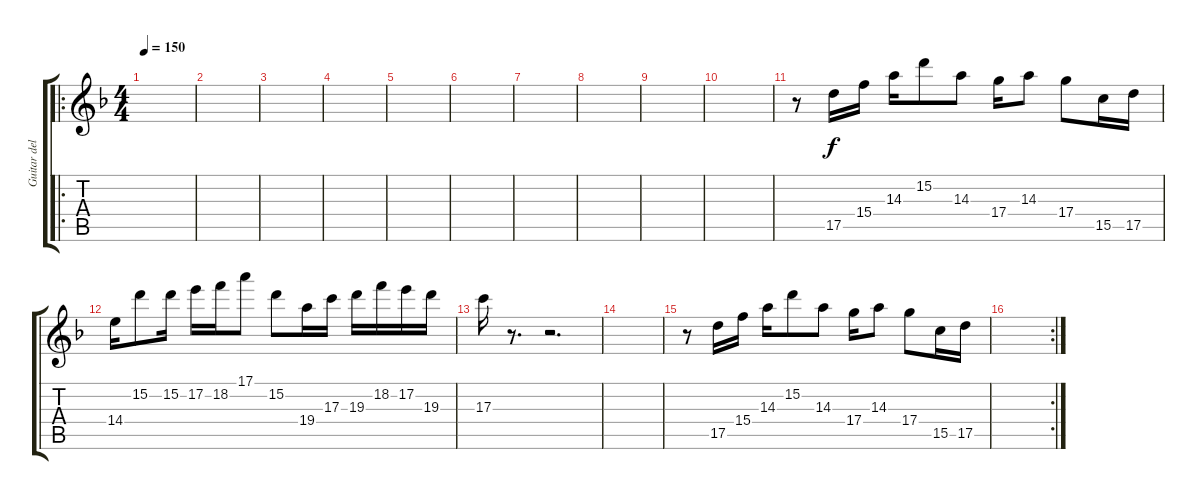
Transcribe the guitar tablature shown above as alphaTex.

\track ("Guitar delay" "Guitar del") {instrument overdrivenguitar}
\staff {score tabs}
\tuning (E4 B3 G3 D3 A2 E2) {hide}
\ro
\ts (4 4)
\tempo 150
\clef g2
\ks dminor
|
|
|
|
|
|
|
|
|
|
r.8 17.5.16 15.4.16 14.3.16 15.2.8 14.3.8 17.4.16 14.3.8 17.4.8 15.5.16 17.5.16 |
14.4.16 15.2.8 15.2.16 17.2.16 18.2.16 17.1.8 15.2.8 19.4.16 17.3.16 19.3.16 18.2.16 17.2.16 19.3.16 |
17.3.16 r.8{d} r.2{d} |
|
r.8 17.5.16 15.4.16 14.3.16 15.2.8 14.3.8 17.4.16 14.3.8 17.4.8 15.5.16 17.5.16 |
\rc 2
